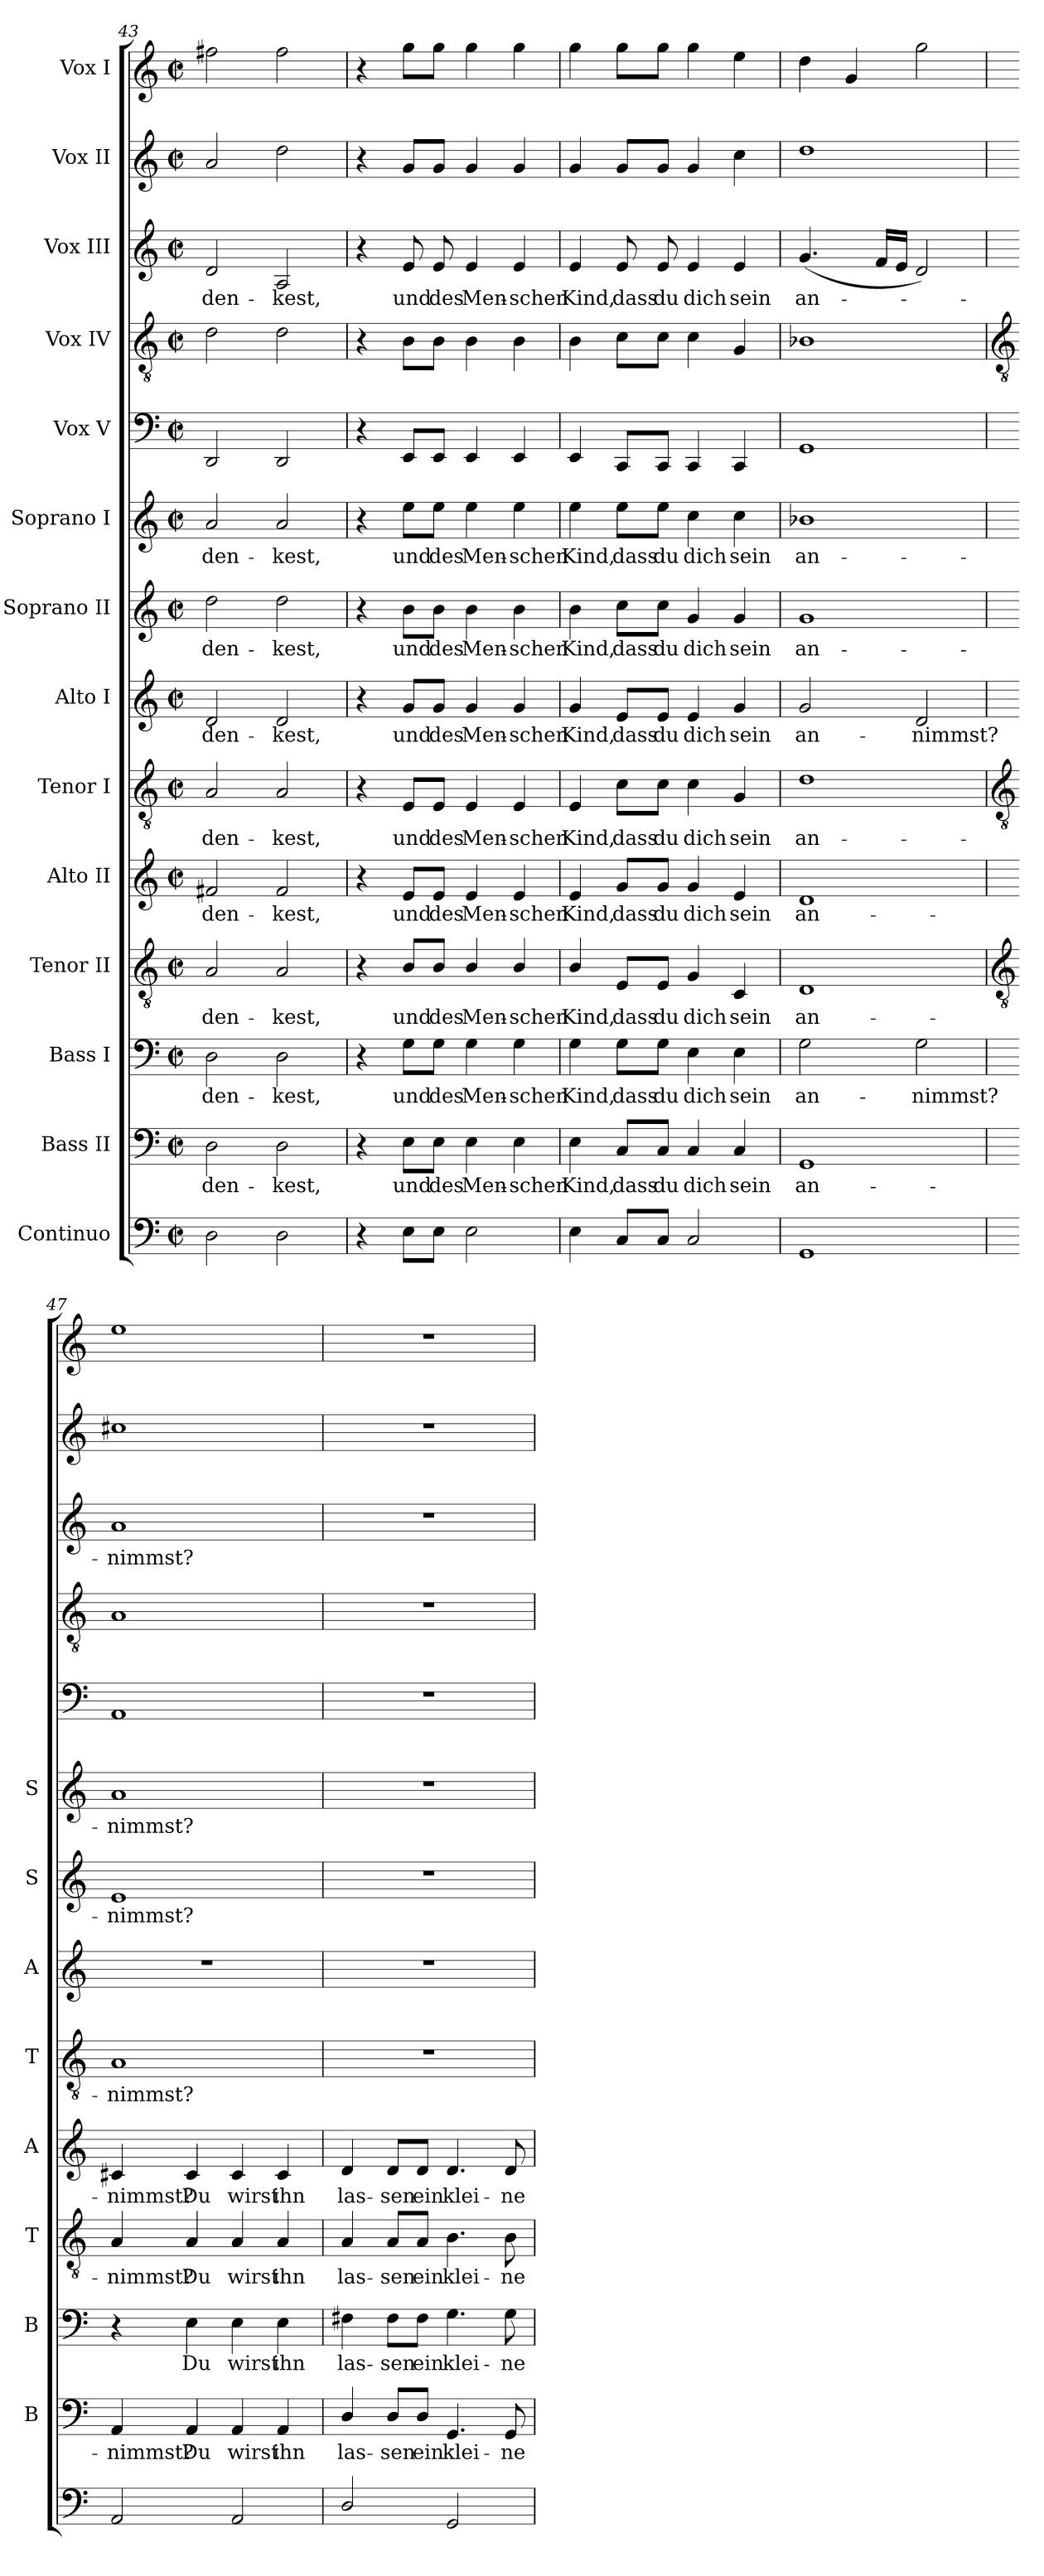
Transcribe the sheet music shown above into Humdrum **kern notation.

**kern	**kern	**text	**kern	**text	**kern	**text	**kern	**text	**kern	**text	**kern	**text	**kern	**text	**kern	**text	**kern	**kern	**kern	**text	**kern	**kern
*part14	*part13	*part13	*part12	*part12	*part11	*part11	*part10	*part10	*part9	*part9	*part8	*part8	*part7	*part7	*part6	*part6	*part5	*part4	*part3	*part3	*part2	*part1
*staff14	*staff13	*staff13	*staff12	*staff12	*staff11	*staff11	*staff10	*staff10	*staff9	*staff9	*staff8	*staff8	*staff7	*staff7	*staff6	*staff6	*staff5	*staff4	*staff3	*staff3	*staff2	*staff1
*I"Continuo	*I"Bass II	*	*I"Bass I	*	*I"Tenor II	*	*I"Alto II	*	*I"Tenor I	*	*I"Alto I	*	*I"Soprano II	*	*I"Soprano I	*	*I"Vox V	*I"Vox IV	*I"Vox III	*	*I"Vox II	*I"Vox I
*	*I'B	*	*I'B	*	*I'T	*	*I'A	*	*I'T	*	*I'A	*	*I'S	*	*I'S	*	*	*	*	*	*	*
*clefF4	*clefF4	*	*clefF4	*	*clefGv2	*	*clefG2	*	*clefGv2	*	*clefG2	*	*clefG2	*	*clefG2	*	*clefF4	*clefGv2	*clefG2	*	*clefG2	*clefG2
*k[]	*k[]	*	*k[]	*	*k[]	*	*k[]	*	*k[]	*	*k[]	*	*k[]	*	*k[]	*	*k[]	*k[]	*k[]	*	*k[]	*k[]
*C:	*C:	*	*C:	*	*C:	*	*C:	*	*C:	*	*C:	*	*C:	*	*C:	*	*C:	*C:	*C:	*	*C:	*C:
*M2/2	*M2/2	*	*M2/2	*	*M2/2	*	*M2/2	*	*M2/2	*	*M2/2	*	*M2/2	*	*M2/2	*	*M2/2	*M2/2	*M2/2	*	*M2/2	*M2/2
*met(c|)	*met(c|)	*	*met(c|)	*	*met(c|)	*	*met(c|)	*	*met(c|)	*	*met(c|)	*	*met(c|)	*	*met(c|)	*	*met(c|)	*met(c|)	*met(c|)	*	*met(c|)	*met(c|)
=43	=43	=43	=43	=43	=43	=43	=43	=43	=43	=43	=43	=43	=43	=43	=43	=43	=43	=43	=43	=43	=43	=43
!	!	!LO:LY:b	!	!LO:LY:b	!	!LO:LY:b	!	!LO:LY:b	!	!LO:LY:b	!	!LO:LY:b	!	!LO:LY:b	!	!LO:LY:b	!	!	!	!LO:LY:b	!	!
2D	2D	-den-	2D	-den-	2A	-den-	2f#X	-den-	2A	-den-	2d	-den-	2dd	-den-	2a	-den-	2DD	2d	2d	-den-	2a	2ff#X
!	!	!LO:LY:b	!	!LO:LY:b	!	!LO:LY:b	!	!LO:LY:b	!	!LO:LY:b	!	!LO:LY:b	!	!LO:LY:b	!	!LO:LY:b	!	!	!	!LO:LY:b	!	!
2D	2D	-kest,	2D	-kest,	2A	-kest,	2f#	-kest,	2A	-kest,	2d	-kest,	2dd	-kest,	2a	-kest,	2DD	2d	2A	-kest,	2dd	2ff#
=44	=44	=44	=44	=44	=44	=44	=44	=44	=44	=44	=44	=44	=44	=44	=44	=44	=44	=44	=44	=44	=44	=44
4r	4r	.	4r	.	4r	.	4r	.	4r	.	4r	.	4r	.	4r	.	4r	4r	4r	.	4r	4r
!	!	!LO:LY:b	!	!LO:LY:b	!	!LO:LY:b	!	!LO:LY:b	!	!LO:LY:b	!	!LO:LY:b	!	!LO:LY:b	!	!LO:LY:b	!	!	!	!LO:LY:b	!	!
8EL	8E\L	und	8G\L	und	8B/L	und	8e/L	und	8E/L	und	8g/L	und	8b\L	und	8ee\L	und	8EEL	8BL	8e	und	8gL	8ggL
!	!	!LO:LY:b	!	!LO:LY:b	!	!LO:LY:b	!	!LO:LY:b	!	!LO:LY:b	!	!LO:LY:b	!	!LO:LY:b	!	!LO:LY:b	!	!	!	!LO:LY:b	!	!
8EJ	8E\J	des	8G\J	des	8B/J	des	8e/J	des	8E/J	des	8g/J	des	8b\J	des	8ee\J	des	8EEJ	8BJ	8e	des	8gJ	8ggJ
!	!	!LO:LY:b	!	!LO:LY:b	!	!LO:LY:b	!	!LO:LY:b	!	!LO:LY:b	!	!LO:LY:b	!	!LO:LY:b	!	!LO:LY:b	!	!	!	!LO:LY:b	!	!
2E	4E	Men-	4G	Men-	4B/	Men-	4e	Men-	4E	Men-	4g	Men-	4b	Men-	4ee	Men-	4EE	4B	4e	Men-	4g	4gg
!	!	!LO:LY:b	!	!LO:LY:b	!	!LO:LY:b	!	!LO:LY:b	!	!LO:LY:b	!	!LO:LY:b	!	!LO:LY:b	!	!LO:LY:b	!	!	!	!LO:LY:b	!	!
.	4E	-schen	4G	-schen	4B/	-schen	4e	-schen	4E	-schen	4g	-schen	4b	-schen	4ee	-schen	4EE	4B	4e	-schen	4g	4gg
=45	=45	=45	=45	=45	=45	=45	=45	=45	=45	=45	=45	=45	=45	=45	=45	=45	=45	=45	=45	=45	=45	=45
!	!	!LO:LY:b	!	!LO:LY:b	!	!LO:LY:b	!	!LO:LY:b	!	!LO:LY:b	!	!LO:LY:b	!	!LO:LY:b	!	!LO:LY:b	!	!	!	!LO:LY:b	!	!
4E	4E	Kind,	4G	Kind,	4B/	Kind,	4e	Kind,	4E	Kind,	4g	Kind,	4b	Kind,	4ee	Kind,	4EE	4B	4e	Kind,	4g	4gg
!	!	!LO:LY:b	!	!LO:LY:b	!	!LO:LY:b	!	!LO:LY:b	!	!LO:LY:b	!	!LO:LY:b	!	!LO:LY:b	!	!LO:LY:b	!	!	!	!LO:LY:b	!	!
8CL	8C/L	dass	8G\L	dass	8E/L	dass	8g/L	dass	8c\L	dass	8e/L	dass	8cc\L	dass	8ee\L	dass	8CCL	8cL	8e	dass	8gL	8ggL
!	!	!LO:LY:b	!	!LO:LY:b	!	!LO:LY:b	!	!LO:LY:b	!	!LO:LY:b	!	!LO:LY:b	!	!LO:LY:b	!	!LO:LY:b	!	!	!	!LO:LY:b	!	!
8CJ	8C/J	du	8G\J	du	8E/J	du	8g/J	du	8c\J	du	8e/J	du	8cc\J	du	8ee\J	du	8CCJ	8cJ	8e	du	8gJ	8ggJ
!	!	!LO:LY:b	!	!LO:LY:b	!	!LO:LY:b	!	!LO:LY:b	!	!LO:LY:b	!	!LO:LY:b	!	!LO:LY:b	!	!LO:LY:b	!	!	!	!LO:LY:b	!	!
2C	4C	dich	4E	dich	4G	dich	4g	dich	4c	dich	4e	dich	4g	dich	4cc	dich	4CC	4c	4e	dich	4g	4gg
!	!	!LO:LY:b	!	!LO:LY:b	!	!LO:LY:b	!	!LO:LY:b	!	!LO:LY:b	!	!LO:LY:b	!	!LO:LY:b	!	!LO:LY:b	!	!	!	!LO:LY:b	!	!
.	4C	sein	4E	sein	4C	sein	4e	sein	4G	sein	4g	sein	4g	sein	4cc	sein	4CC	4G	4e	sein	4cc	4ee
=46	=46	=46	=46	=46	=46	=46	=46	=46	=46	=46	=46	=46	=46	=46	=46	=46	=46	=46	=46	=46	=46	=46
!	!	!LO:LY:b	!	!LO:LY:b	!	!LO:LY:b	!	!LO:LY:b	!	!LO:LY:b	!	!LO:LY:b	!	!LO:LY:b	!	!LO:LY:b	!	!	!	!LO:LY:b	!	!
1GG	1GG	an-	2G	an-	1D	an-	1d	an-	1d	an-	2g	an-	1g	an-	1b-X	an-	1GG	1B-X	(<4.g	an-	1dd	4dd
.	.	.	.	.	.	.	.	.	.	.	.	.	.	.	.	.	.	.	.	.	.	4g
.	.	.	.	.	.	.	.	.	.	.	.	.	.	.	.	.	.	.	16fLL	.	.	.
.	.	.	.	.	.	.	.	.	.	.	.	.	.	.	.	.	.	.	16eJJ	.	.	.
!	!	!	!	!LO:LY:b	!	!	!	!	!	!	!	!LO:LY:b	!	!	!	!	!	!	!	!	!	!
.	.	.	2G	-nimmst?	.	.	.	.	.	.	2d	-nimmst?	.	.	.	.	.	.	2d)	.	.	2gg
!!LO:LB:g=z
=47	=47	=47	=47	=47	=47	=47	=47	=47	=47	=47	=47	=47	=47	=47	=47	=47	=47	=47	=47	=47	=47	=47
*	*	*	*	*	*clefGv2	*	*	*	*clefGv2	*	*	*	*	*	*	*	*	*clefGv2	*	*	*	*
!	!	!LO:LY:b	!	!	!	!LO:LY:b	!	!LO:LY:b	!	!LO:LY:b	!	!	!	!LO:LY:b	!	!LO:LY:b	!	!	!	!LO:LY:b	!	!
2AA	4AA	-nimmst?	4r	.	4A	-nimmst?	4c#X	-nimmst?	1A	-nimmst?	1r	.	1e	-nimmst?	1a	-nimmst?	1AA	1A	1a	nimmst?	1cc#X	1ee
!	!	!LO:LY:b	!	!LO:LY:b	!	!LO:LY:b	!	!LO:LY:b	!	!	!	!	!	!	!	!	!	!	!	!	!	!
.	4AA	Du	4E	Du	4A	Du	4c#	Du	.	.	.	.	.	.	.	.	.	.	.	.	.	.
!	!	!LO:LY:b	!	!LO:LY:b	!	!LO:LY:b	!	!LO:LY:b	!	!	!	!	!	!	!	!	!	!	!	!	!	!
2AA	4AA	wirst	4E	wirst	4A	wirst	4c#	wirst	.	.	.	.	.	.	.	.	.	.	.	.	.	.
!	!	!LO:LY:b	!	!LO:LY:b	!	!LO:LY:b	!	!LO:LY:b	!	!	!	!	!	!	!	!	!	!	!	!	!	!
.	4AA	ihn	4E	ihn	4A	ihn	4c#	ihn	.	.	.	.	.	.	.	.	.	.	.	.	.	.
=48	=48	=48	=48	=48	=48	=48	=48	=48	=48	=48	=48	=48	=48	=48	=48	=48	=48	=48	=48	=48	=48	=48
!	!	!LO:LY:b	!	!LO:LY:b	!	!LO:LY:b	!	!LO:LY:b	!	!	!	!	!	!	!	!	!	!	!	!	!	!
2D/	4D/	las-	4F#X	las-	4A	las-	4d	las-	1r	.	1r	.	1r	.	1r	.	1r	1r	1r	.	1r	1r
!	!	!LO:LY:b	!	!LO:LY:b	!	!LO:LY:b	!	!LO:LY:b	!	!	!	!	!	!	!	!	!	!	!	!	!	!
.	8D/L	-sen	8F#\L	-sen	8A/L	-sen	8d/L	-sen	.	.	.	.	.	.	.	.	.	.	.	.	.	.
!	!	!LO:LY:b	!	!LO:LY:b	!	!LO:LY:b	!	!LO:LY:b	!	!	!	!	!	!	!	!	!	!	!	!	!	!
.	8D/J	ein	8F#\J	ein	8A/J	ein	8d/J	ein	.	.	.	.	.	.	.	.	.	.	.	.	.	.
!	!	!LO:LY:b	!	!LO:LY:b	!	!LO:LY:b	!	!LO:LY:b	!	!	!	!	!	!	!	!	!	!	!	!	!	!
2GG	4.GG	klei-	4.G	klei-	4.B	klei-	4.d	klei-	.	.	.	.	.	.	.	.	.	.	.	.	.	.
!	!	!LO:LY:b	!	!LO:LY:b	!	!LO:LY:b	!	!LO:LY:b	!	!	!	!	!	!	!	!	!	!	!	!	!	!
.	8GG	-ne	8G	-ne	8B	-ne	8d	-ne	.	.	.	.	.	.	.	.	.	.	.	.	.	.
=	=	=	=	=	=	=	=	=	=	=	=	=	=	=	=	=	=	=	=	=	=	=
*-	*-	*-	*-	*-	*-	*-	*-	*-	*-	*-	*-	*-	*-	*-	*-	*-	*-	*-	*-	*-	*-	*-
